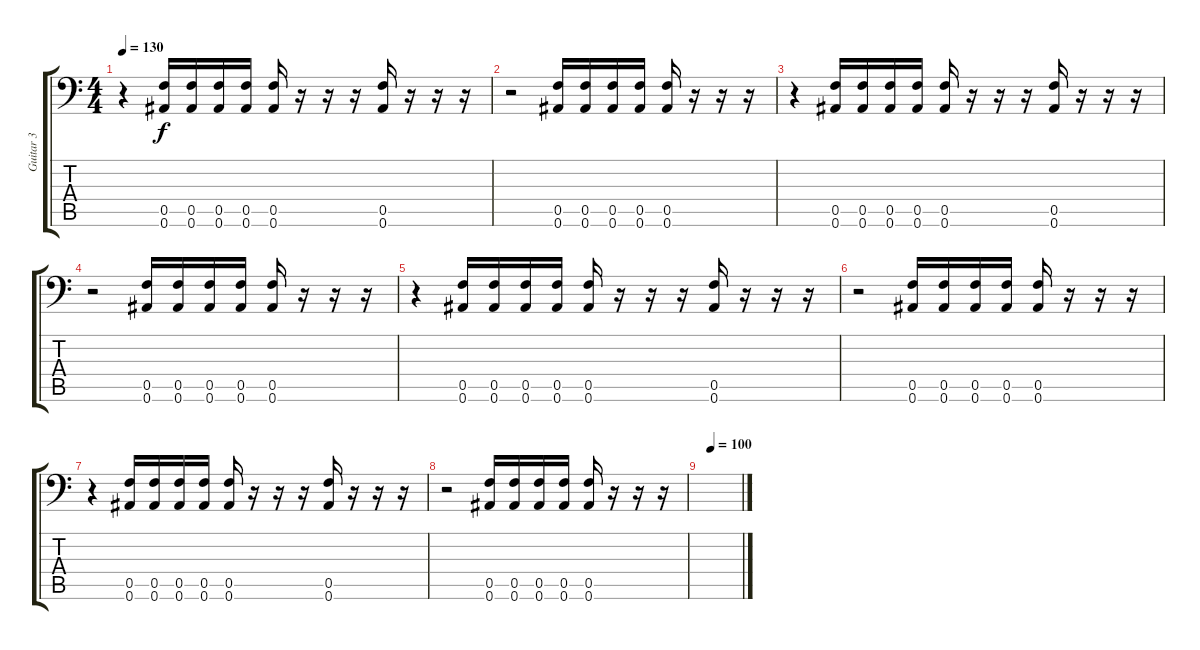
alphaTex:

\track ("Guitar 3" "Guitar 3") {instrument distortionguitar}
\staff {score tabs}
\tuning (C4 G3 Eb3 Bb2 F2 Bb1) {hide}
\ts (4 4)
\tempo 130
\clef f4
\ks c
r.4{dy f} (0.5 0.6).16 (0.5 0.6).16 (0.5 0.6).16 (0.5 0.6).16 (0.5 0.6).16 r.16 r.16 r.16 (0.5 0.6).16 r.16 r.16 r.16 |
r.2 (0.5 0.6).16 (0.5 0.6).16 (0.5 0.6).16 (0.5 0.6).16 (0.5 0.6).16 r.16 r.16 r.16 |
r.4 (0.5 0.6).16 (0.5 0.6).16 (0.5 0.6).16 (0.5 0.6).16 (0.5 0.6).16 r.16 r.16 r.16 (0.5 0.6).16 r.16 r.16 r.16 |
r.2 (0.5 0.6).16 (0.5 0.6).16 (0.5 0.6).16 (0.5 0.6).16 (0.5 0.6).16 r.16 r.16 r.16 |
r.4 (0.5 0.6).16 (0.5 0.6).16 (0.5 0.6).16 (0.5 0.6).16 (0.5 0.6).16 r.16 r.16 r.16 (0.5 0.6).16 r.16 r.16 r.16 |
r.2 (0.5 0.6).16 (0.5 0.6).16 (0.5 0.6).16 (0.5 0.6).16 (0.5 0.6).16 r.16 r.16 r.16 |
r.4 (0.5 0.6).16 (0.5 0.6).16 (0.5 0.6).16 (0.5 0.6).16 (0.5 0.6).16 r.16 r.16 r.16 (0.5 0.6).16 r.16 r.16 r.16 |
r.2 (0.5 0.6).16 (0.5 0.6).16 (0.5 0.6).16 (0.5 0.6).16 (0.5 0.6).16 r.16 r.16 r.16 |
\tempo (100 0.25)
